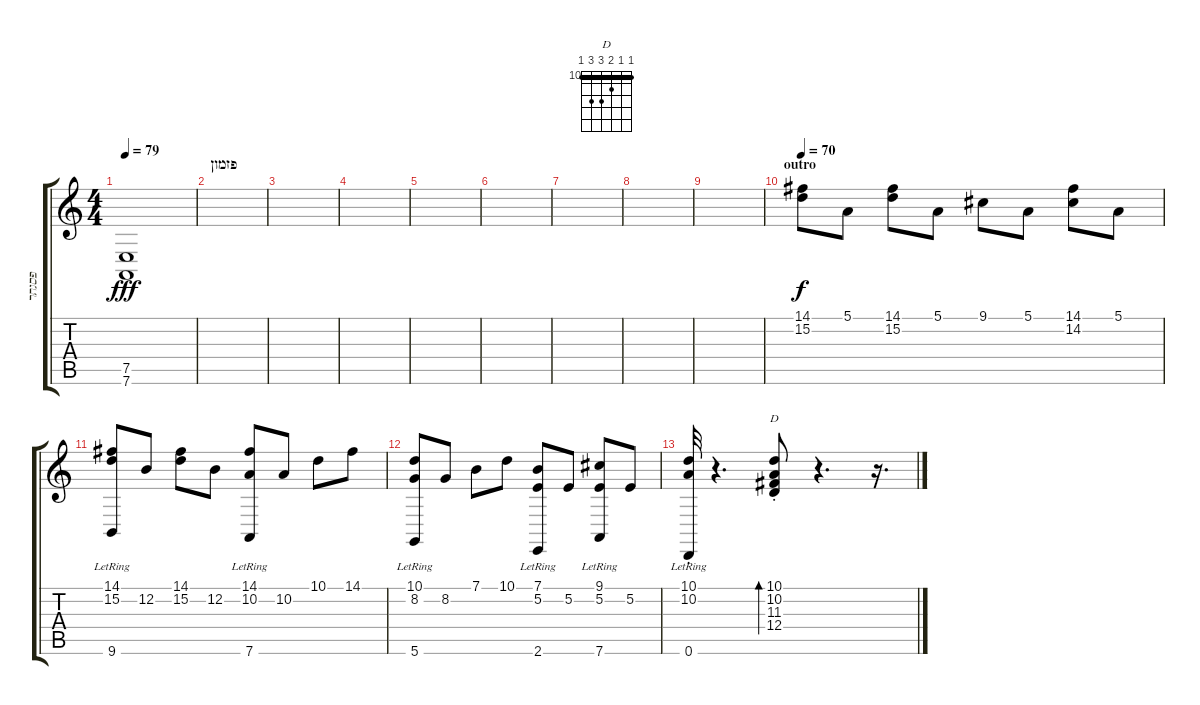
\track ("פסנתר" "פסנתר") {instrument acousticgrandpiano}
\staff {score tabs}
\tuning (E4 B3 G3 D3 A2 D2) {hide}
\chord ("D" 10 10 11 12 12 10) {firstfret 10 barre 10}
\ts (4 4)
\tempo 79
\clef g2
\ks c
(7.5 7.6).1{dy fff} |
\section ("" "פזמון")
|
|
|
|
|
|
|
|
\section ("" "outro")
\tempo 70
(14.1 15.2).8{dy f} 5.1.8 (14.1 15.2).8 5.1.8 9.1.8 5.1.8 (14.1 14.2).8 5.1.8 |
(14.1 15.2 9.6{lr}).8 12.2.8 (14.1 15.2).8 12.2.8 (14.1 10.2 7.6{lr}).8 10.2.8 10.1.8 14.1.8 |
(10.1 8.2 5.6{lr}).8 8.2.8 7.1.8 10.1.8 (7.1 5.2 2.6{lr}).8 5.2.8 (9.1 5.2 7.6{lr}).8 5.2.8 |
(10.1{st} 10.2{st} 0.6{lr}).32 r.4{d} (10.1{st} 10.2{st} 11.3{st} 12.4{st}).8{bd 480 ch "D"} r.4{d} r.16{d}
